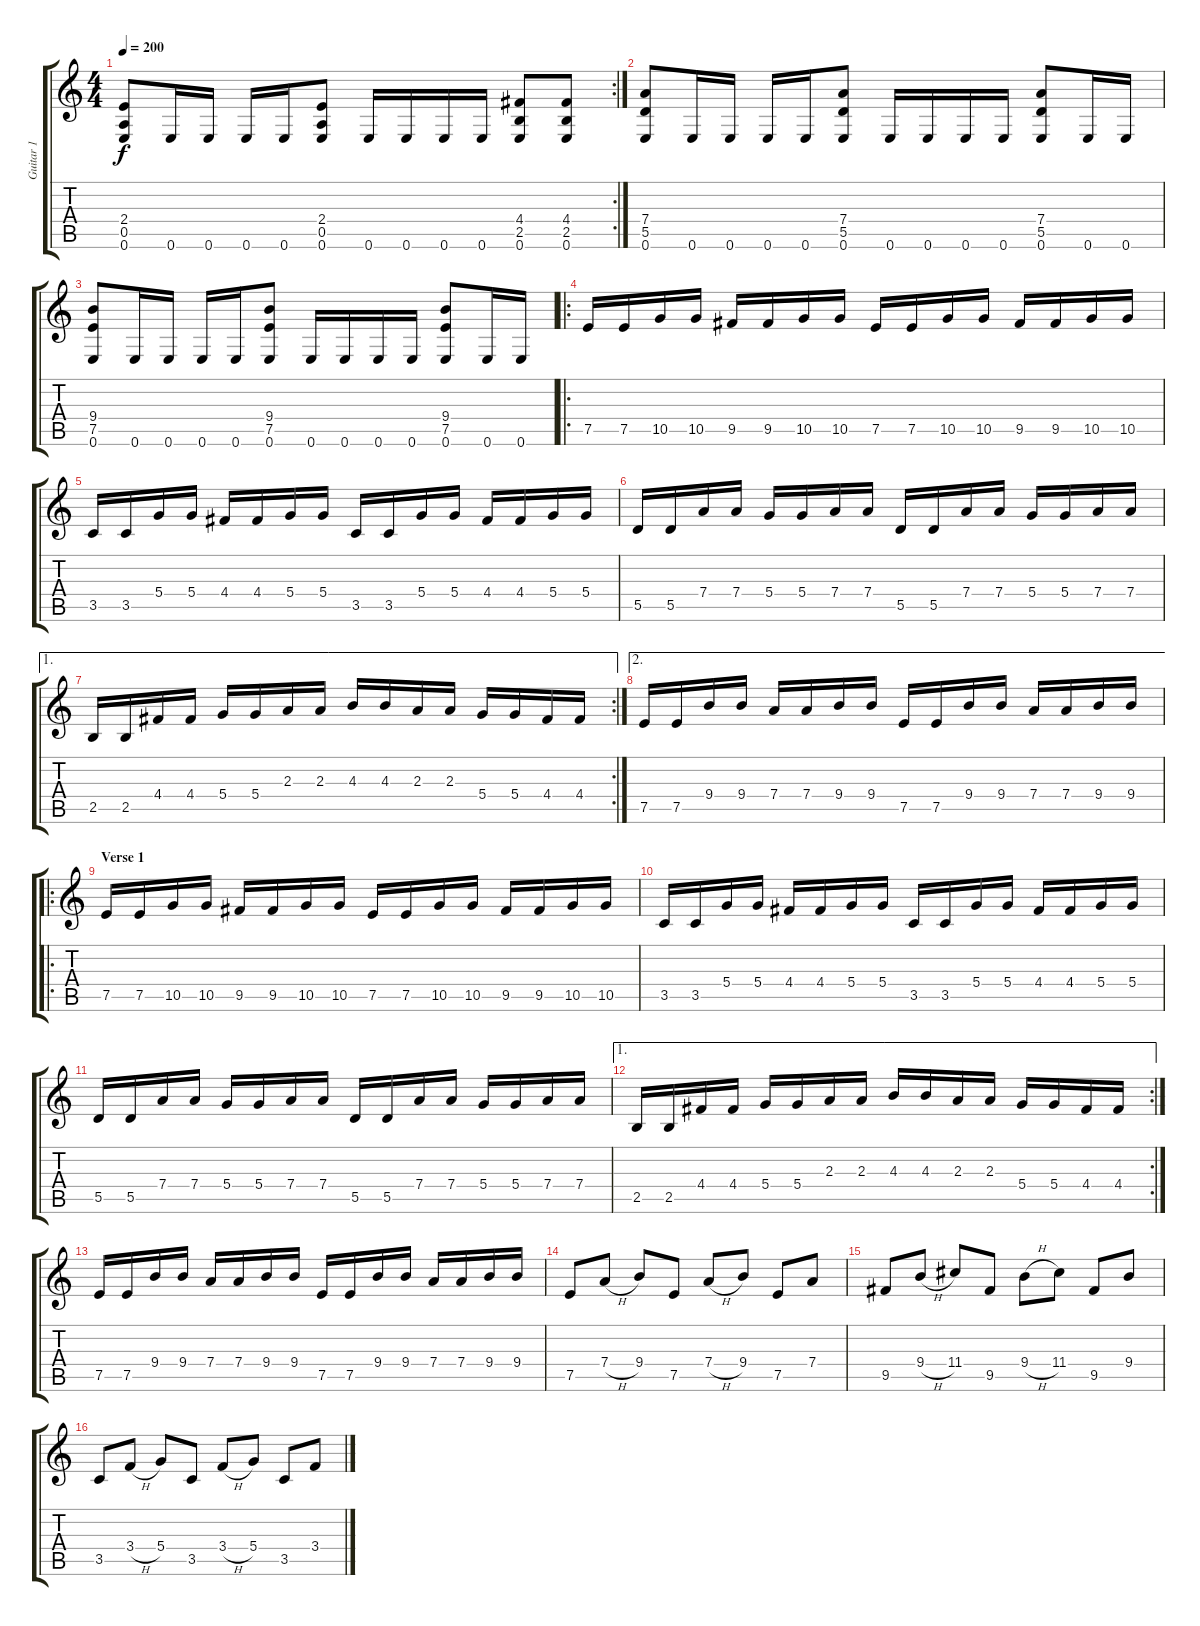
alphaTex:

\track ("Guitar 1" "Guitar 1") {instrument distortionguitar}
\staff {score tabs}
\tuning (E4 B3 G3 D3 A2 E2) {hide}
\rc 2
\ts (4 4)
\tempo 200
\clef g2
\ks c
(2.4 0.5 0.6).8{dy f} 0.6.16 0.6.16 0.6.16 0.6.16 (2.4 0.5 0.6).8 0.6.16 0.6.16 0.6.16 0.6.16 (4.4 2.5 0.6).8 (4.4 2.5 0.6).8 |
(7.4 5.5 0.6).8 0.6.16 0.6.16 0.6.16 0.6.16 (7.4 5.5 0.6).8 0.6.16 0.6.16 0.6.16 0.6.16 (7.4 5.5 0.6).8 0.6.16 0.6.16 |
(9.4 7.5 0.6).8 0.6.16 0.6.16 0.6.16 0.6.16 (9.4 7.5 0.6).8 0.6.16 0.6.16 0.6.16 0.6.16 (9.4 7.5 0.6).8 0.6.16 0.6.16 |
\ro
7.5.16 7.5.16 10.5.16 10.5.16 9.5.16 9.5.16 10.5.16 10.5.16 7.5.16 7.5.16 10.5.16 10.5.16 9.5.16 9.5.16 10.5.16 10.5.16 |
3.5.16 3.5.16 5.4.16 5.4.16 4.4.16 4.4.16 5.4.16 5.4.16 3.5.16 3.5.16 5.4.16 5.4.16 4.4.16 4.4.16 5.4.16 5.4.16 |
5.5.16 5.5.16 7.4.16 7.4.16 5.4.16 5.4.16 7.4.16 7.4.16 5.5.16 5.5.16 7.4.16 7.4.16 5.4.16 5.4.16 7.4.16 7.4.16 |
\ae 1
\rc 2
2.5.16 2.5.16 4.4.16 4.4.16 5.4.16 5.4.16 2.3.16 2.3.16 4.3.16 4.3.16 2.3.16 2.3.16 5.4.16 5.4.16 4.4.16 4.4.16 |
\ae 2
7.5.16 7.5.16 9.4.16 9.4.16 7.4.16 7.4.16 9.4.16 9.4.16 7.5.16 7.5.16 9.4.16 9.4.16 7.4.16 7.4.16 9.4.16 9.4.16 |
\ro
\section ("" "Verse 1")
7.5.16 7.5.16 10.5.16 10.5.16 9.5.16 9.5.16 10.5.16 10.5.16 7.5.16 7.5.16 10.5.16 10.5.16 9.5.16 9.5.16 10.5.16 10.5.16 |
3.5.16 3.5.16 5.4.16 5.4.16 4.4.16 4.4.16 5.4.16 5.4.16 3.5.16 3.5.16 5.4.16 5.4.16 4.4.16 4.4.16 5.4.16 5.4.16 |
5.5.16 5.5.16 7.4.16 7.4.16 5.4.16 5.4.16 7.4.16 7.4.16 5.5.16 5.5.16 7.4.16 7.4.16 5.4.16 5.4.16 7.4.16 7.4.16 |
\ae 1
\rc 2
2.5.16 2.5.16 4.4.16 4.4.16 5.4.16 5.4.16 2.3.16 2.3.16 4.3.16 4.3.16 2.3.16 2.3.16 5.4.16 5.4.16 4.4.16 4.4.16 |
7.5.16 7.5.16 9.4.16 9.4.16 7.4.16 7.4.16 9.4.16 9.4.16 7.5.16 7.5.16 9.4.16 9.4.16 7.4.16 7.4.16 9.4.16 9.4.16 |
7.5.8 7.4{h}.8 9.4.8 7.5.8 7.4{h}.8 9.4.8 7.5.8 7.4.8 |
9.5.8 9.4{h}.8 11.4.8 9.5.8 9.4{h}.8 11.4.8 9.5.8 9.4.8 |
3.5.8 3.4{h}.8 5.4.8 3.5.8 3.4{h}.8 5.4.8 3.5.8 3.4.8
